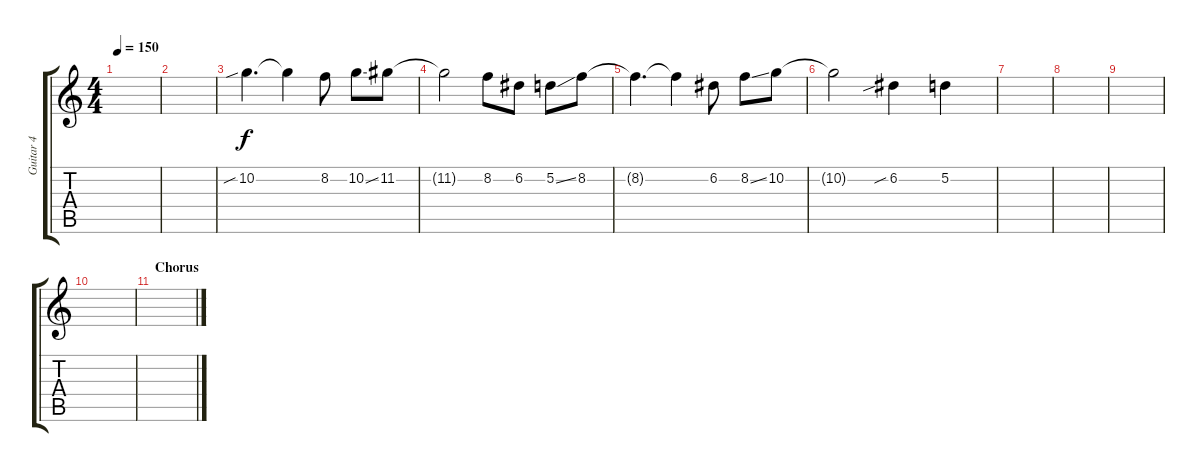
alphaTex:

\track ("Guitar 4" "Guitar 4") {instrument distortionguitar}
\staff {score tabs}
\tuning (D4 A3 F3 C3 G2 C2) {hide}
\ts (4 4)
\tempo 150
\clef g2
\ks c
|
|
10.2{sib}.4{d} 10.2{t}.4 8.2.8 10.2{ss}.8 11.2.8 |
11.2{t}.2 8.2.8 6.2.8 5.2{ss}.8 8.2.8 |
8.2{t}.4{d} 8.2{t}.4 6.2.8 8.2{ss}.8 10.2.8 |
10.2{t}.2 6.2{sib}.4 5.2.4 |
|
|
|
|
\section ("" "Chorus")
